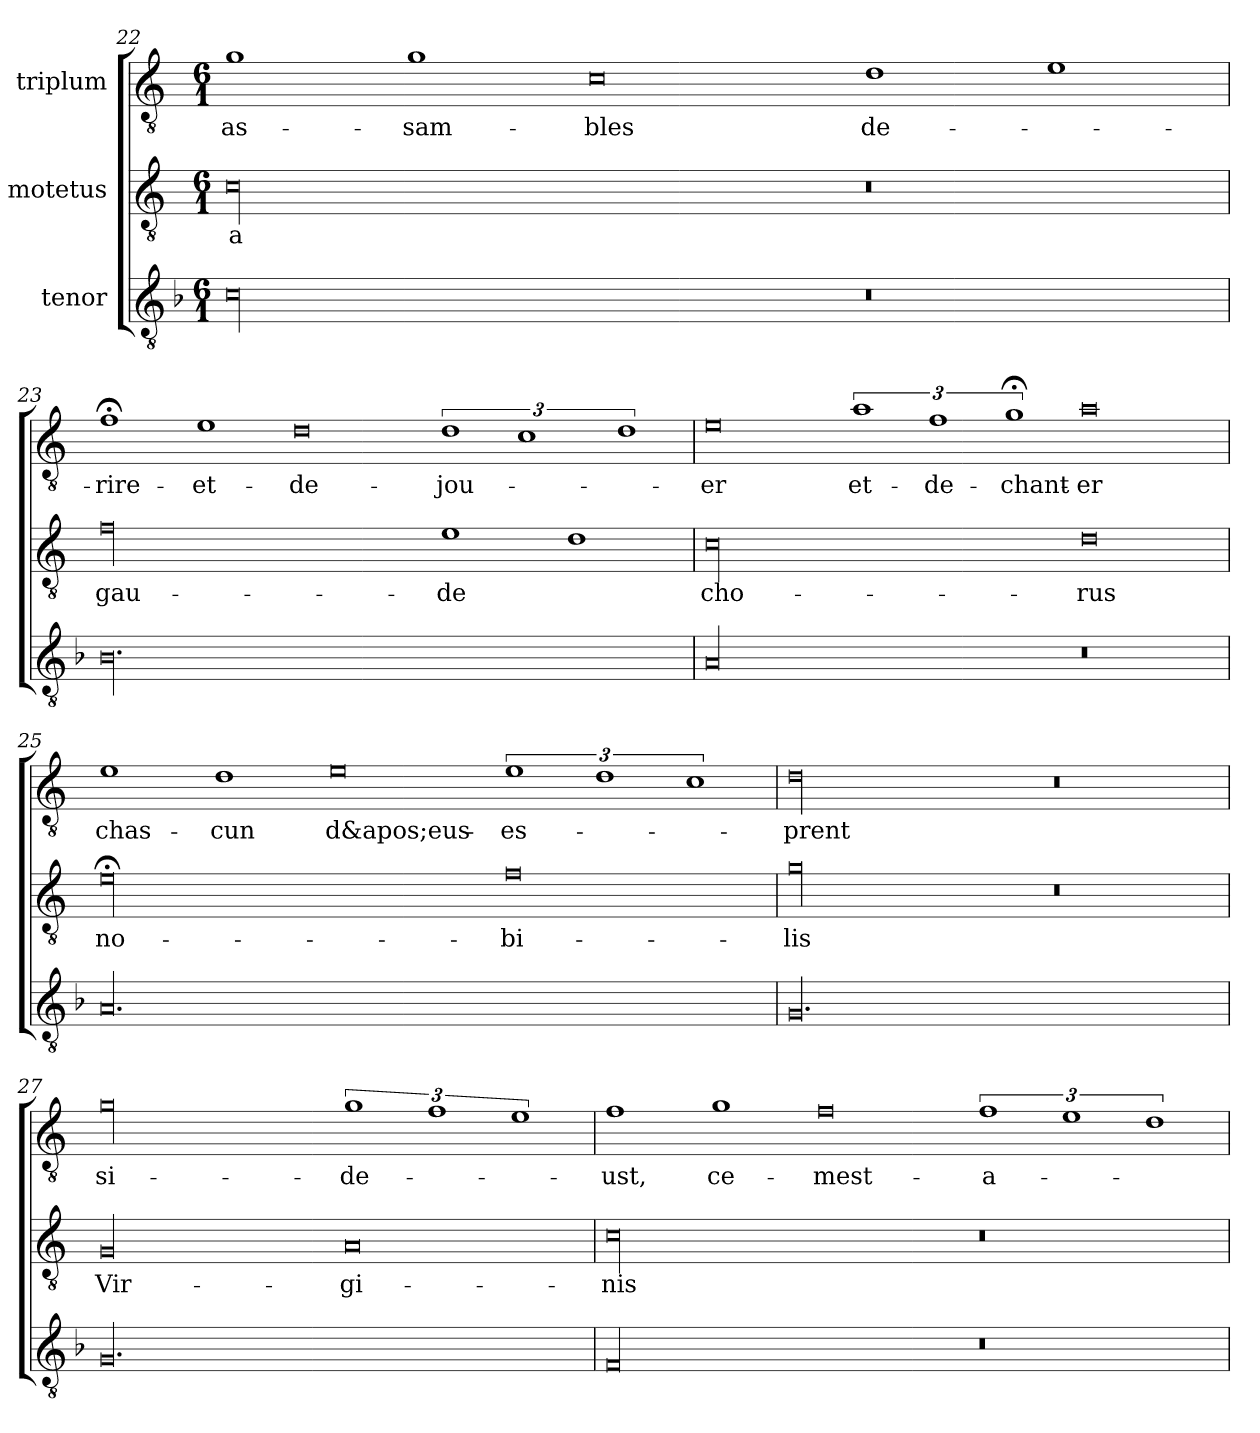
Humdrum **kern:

**kern	**kern	**text	**kern	**text
*part3	*part2	*part2	*part1	*part1
*staff3	*staff2	*staff2	*staff1	*staff1
*I"tenor	*I"motetus	*	*I"triplum	*
*clefGv2	*clefGv2	*	*clefGv2	*
*k[b-]	*k[]	*	*k[]	*
*F:	*C:	*	*C:	*
*M6/1	*M6/1	*	*M6/1	*
=22	=22	=22	=22	=22
00c\	00c\	-a	1g\	as-
.	.	.	1g\	-sam-
.	.	.	0c\	-bles
0r	0r	.	1d\	de-
.	.	.	1e\	.
=23	=23	=23	=23	=23
00.B-\	00f\	gau-	1f;<\	rire-
.	.	.	1e\	et-
.	.	.	0d\	de-
.	1e\	-de	3%2d\	jou-
.	.	.	3%2c\	.
.	1d\	.	.	.
.	.	.	3%2d\	.
=24	=24	=24	=24	=24
00A/	00c\	cho-	0e\	-er
.	.	.	3%2a\	et-
.	.	.	3%2f\	de-
.	.	.	3%2g;<\	chant-
0r	0d\	-rus	0a\	-er
=25	=25	=25	=25	=25
00.A/	00e;<\	no-	1e\	chas-
.	.	.	1d\	-cun
.	.	.	0e\	d&apos;eus-
.	0f\	-bi-	3%2e\	es-
.	.	.	3%2d\	.
.	.	.	3%2c\	.
=26	=26	=26	=26	=26
00.G/	00g\	-lis	00d\	-prent
.	0r	.	0r	.
=27	=27	=27	=27	=27
00.G/	00G/	Vir-	00g\	si-
.	0A/	-gi-	3%2g\	de-
.	.	.	3%2f\	.
.	.	.	3%2e\	.
!!LO:PB:g=z
=28	=28	=28	=28	=28
00F/	00c\	-nis	1f\	-ust,
.	.	.	1g\	ce-
.	.	.	0f\	mest-
0r	0r	.	3%2f\	a-
.	.	.	3%2e\	.
.	.	.	3%2d\	.
=	=	=	=	=
*-	*-	*-	*-	*-
